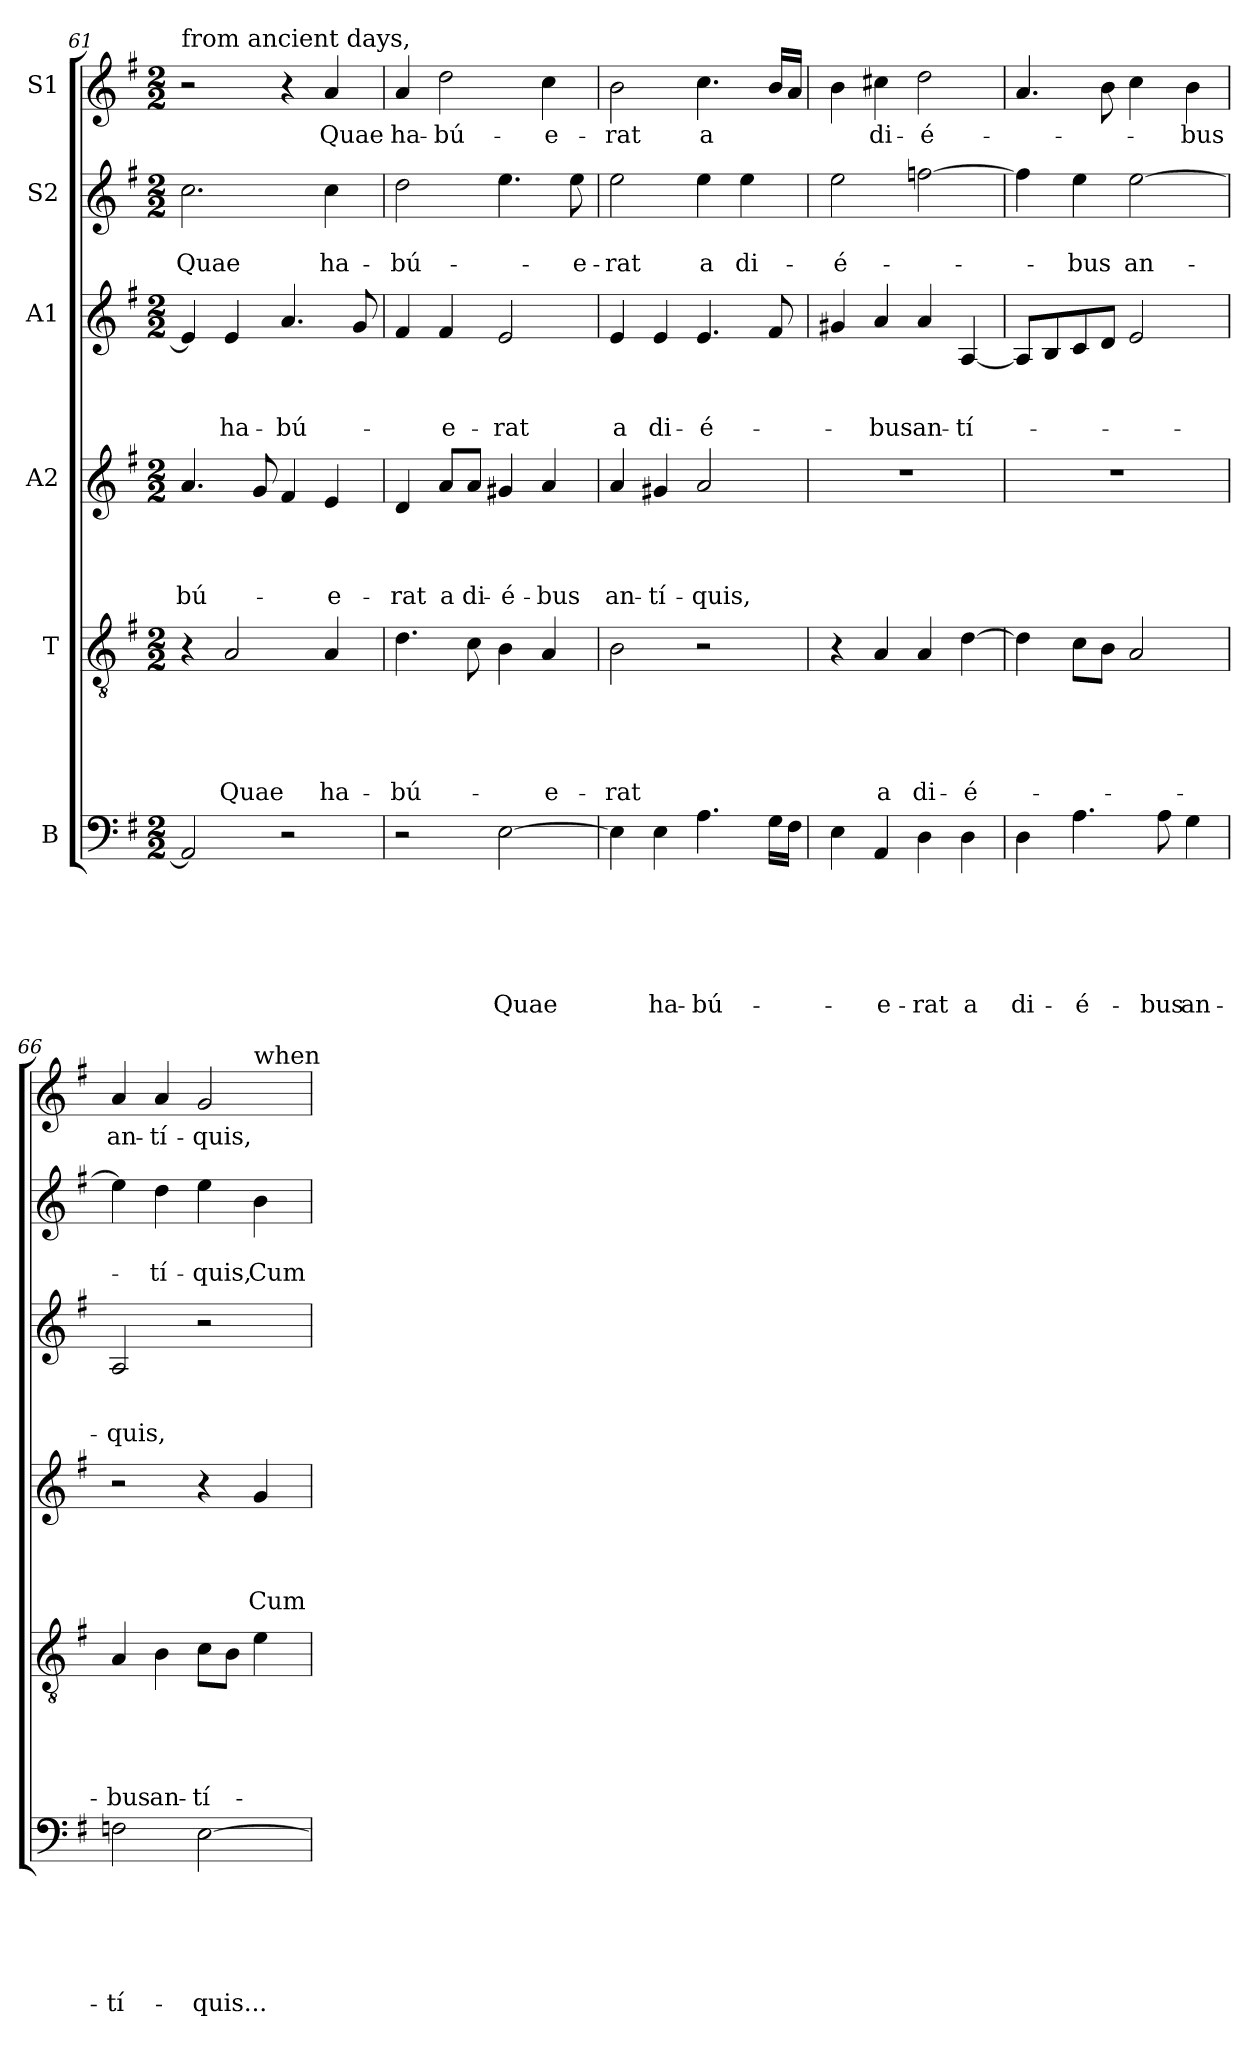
**kern	**text	**text	**text	**text	**text	**text	**kern	**text	**text	**text	**text	**text	**kern	**text	**text	**text	**text	**kern	**text	**text	**text	**kern	**text	**text	**kern	**text
*part6	*part6	*part6	*part6	*part6	*part6	*part6	*part5	*part5	*part5	*part5	*part5	*part5	*part4	*part4	*part4	*part4	*part4	*part3	*part3	*part3	*part3	*part2	*part2	*part2	*part1	*part1
*staff6	*staff6	*staff6	*staff6	*staff6	*staff6	*staff6	*staff5	*staff5	*staff5	*staff5	*staff5	*staff5	*staff4	*staff4	*staff4	*staff4	*staff4	*staff3	*staff3	*staff3	*staff3	*staff2	*staff2	*staff2	*staff1	*staff1
*I"B	*	*	*	*	*	*	*I"T	*	*	*	*	*	*I"A2	*	*	*	*	*I"A1	*	*	*	*I"S2	*	*	*I"S1	*
*clefF4	*	*	*	*	*	*	*clefGv2	*	*	*	*	*	*clefG2	*	*	*	*	*clefG2	*	*	*	*clefG2	*	*	*clefG2	*
*k[f#]	*	*	*	*	*	*	*k[f#]	*	*	*	*	*	*k[f#]	*	*	*	*	*k[f#]	*	*	*	*k[f#]	*	*	*k[f#]	*
*G:	*	*	*	*	*	*	*G:	*	*	*	*	*	*G:	*	*	*	*	*G:	*	*	*	*G:	*	*	*G:	*
*M2/2	*	*	*	*	*	*	*M2/2	*	*	*	*	*	*M2/2	*	*	*	*	*M2/2	*	*	*	*M2/2	*	*	*M2/2	*
=61	=61	=61	=61	=61	=61	=61	=61	=61	=61	=61	=61	=61	=61	=61	=61	=61	=61	=61	=61	=61	=61	=61	=61	=61	=61	=61
!	!	!	!	!	!	!	!	!	!	!	!	!	!	!	!	!	!	!	!	!	!	!	!	!	!LO:TX:a:t=from ancient days,	!
!	!	!	!	!	!	!	!	!	!	!	!	!	!	!	!	!	!LO:LY:b	!	!	!	!	!	!	!LO:LY:b	!	!
2AA/]	.	.	.	.	.	.	4r	.	.	.	.	.	4.a/	.	.	.	-bú-	4e/]	.	.	.	2.cc\	.	Quae	2r	.
!	!	!	!	!	!	!	!	!	!	!	!	!LO:LY:b	!	!	!	!	!	!	!	!	!LO:LY:b	!	!	!	!	!
.	.	.	.	.	.	.	2A/	.	.	.	.	Quae	.	.	.	.	.	4e/	.	.	ha-	.	.	.	.	.
.	.	.	.	.	.	.	.	.	.	.	.	.	8g/	.	.	.	.	.	.	.	.	.	.	.	.	.
!	!	!	!	!	!	!	!	!	!	!	!	!	!	!	!	!	!	!	!	!	!LO:LY:b	!	!	!	!	!
2r	.	.	.	.	.	.	.	.	.	.	.	.	4f#/	.	.	.	.	4.a/	.	.	-bú-	.	.	.	4r	.
!	!	!	!	!	!	!	!	!	!	!	!	!LO:LY:b	!	!	!	!	!LO:LY:b	!	!	!	!	!	!	!LO:LY:b	!	!LO:LY:b
.	.	.	.	.	.	.	4A/	.	.	.	.	ha-	4e/	.	.	.	-e-	.	.	.	.	4cc\	.	ha-	4a/	Quae
.	.	.	.	.	.	.	.	.	.	.	.	.	.	.	.	.	.	8g/	.	.	.	.	.	.	.	.
=62	=62	=62	=62	=62	=62	=62	=62	=62	=62	=62	=62	=62	=62	=62	=62	=62	=62	=62	=62	=62	=62	=62	=62	=62	=62	=62
!	!	!	!	!	!	!	!	!	!	!	!	!LO:LY:b	!	!	!	!	!LO:LY:b	!	!	!	!	!	!	!LO:LY:b	!	!LO:LY:b
2r	.	.	.	.	.	.	4.d\	.	.	.	.	-bú-	4d/	.	.	.	-rat	4f#/	.	.	.	2dd\	.	-bú-	4a/	ha-
!	!	!	!	!	!	!	!	!	!	!	!	!	!	!	!	!	!LO:LY:b	!	!	!	!LO:LY:b	!	!	!	!	!LO:LY:b
.	.	.	.	.	.	.	.	.	.	.	.	.	8a/L	.	.	.	a	4f#/	.	.	-e-	.	.	.	2dd\	-bú-
!	!	!	!	!	!	!	!	!	!	!	!	!	!	!	!	!	!LO:LY:b	!	!	!	!	!	!	!	!	!
.	.	.	.	.	.	.	8c\	.	.	.	.	.	8a/J	.	.	.	di-	.	.	.	.	.	.	.	.	.
!	!	!	!	!	!	!LO:LY:b	!	!	!	!	!	!	!	!	!	!	!LO:LY:b	!	!	!	!LO:LY:b	!	!	!	!	!
[2E\	.	.	.	.	.	Quae	4B\	.	.	.	.	.	4g#X/	.	.	.	-é-	2e/	.	.	-rat	4.ee\	.	.	.	.
!	!	!	!	!	!	!	!	!	!	!	!	!LO:LY:b	!	!	!	!	!LO:LY:b	!	!	!	!	!	!	!	!	!LO:LY:b
.	.	.	.	.	.	.	4A/	.	.	.	.	-e-	4a/	.	.	.	-bus	.	.	.	.	.	.	.	4cc\	-e-
!	!	!	!	!	!	!	!	!	!	!	!	!	!	!	!	!	!	!	!	!	!	!	!	!LO:LY:b	!	!
.	.	.	.	.	.	.	.	.	.	.	.	.	.	.	.	.	.	.	.	.	.	8ee\	.	-e-	.	.
=63	=63	=63	=63	=63	=63	=63	=63	=63	=63	=63	=63	=63	=63	=63	=63	=63	=63	=63	=63	=63	=63	=63	=63	=63	=63	=63
!	!	!	!	!	!	!	!	!	!	!	!	!LO:LY:b	!	!	!	!	!LO:LY:b	!	!	!	!LO:LY:b	!	!	!LO:LY:b	!	!LO:LY:b
4E\]	.	.	.	.	.	.	2B\	.	.	.	.	-rat	4a/	.	.	.	an-	4e/	.	.	a	2ee\	.	-rat	2b\	-rat
!	!	!	!	!	!	!LO:LY:b	!	!	!	!	!	!	!	!	!	!	!LO:LY:b	!	!	!	!LO:LY:b	!	!	!	!	!
4E\	.	.	.	.	.	ha-	.	.	.	.	.	.	4g#X/	.	.	.	-tí-	4e/	.	.	di-	.	.	.	.	.
!	!	!	!	!	!	!LO:LY:b	!	!	!	!	!	!	!	!	!	!	!LO:LY:b	!	!	!	!LO:LY:b	!	!	!LO:LY:b	!	!LO:LY:b
4.A\	.	.	.	.	.	-bú-	2r	.	.	.	.	.	2a/	.	.	.	-quis,	4.e/	.	.	-é-	4ee\	.	a	4.cc\	a
!	!	!	!	!	!	!	!	!	!	!	!	!	!	!	!	!	!	!	!	!	!	!	!	!LO:LY:b	!	!
.	.	.	.	.	.	.	.	.	.	.	.	.	.	.	.	.	.	.	.	.	.	4ee\	.	di-	.	.
16G\LL	.	.	.	.	.	.	.	.	.	.	.	.	.	.	.	.	.	8f#/	.	.	.	.	.	.	16b/LL	.
16F#\JJ	.	.	.	.	.	.	.	.	.	.	.	.	.	.	.	.	.	.	.	.	.	.	.	.	16a/JJ	.
!!LO:PB:g=z
=64	=64	=64	=64	=64	=64	=64	=64	=64	=64	=64	=64	=64	=64	=64	=64	=64	=64	=64	=64	=64	=64	=64	=64	=64	=64	=64
!	!	!	!	!	!	!	!	!	!	!	!	!	!	!	!	!	!	!	!	!	!	!	!	!LO:LY:b	!	!
4E\	.	.	.	.	.	.	4r	.	.	.	.	.	1r	.	.	.	.	4g#X/	.	.	.	2ee\	.	-é-	4b\	.
!	!	!	!	!	!	!LO:LY:b	!	!	!	!	!	!LO:LY:b	!	!	!	!	!	!	!	!	!LO:LY:b	!	!	!	!	!LO:LY:b
4AA/	.	.	.	.	.	-e-	4A/	.	.	.	.	a	.	.	.	.	.	4a/	.	.	-bus	.	.	.	4cc#X\	di-
!	!	!	!	!	!	!LO:LY:b	!	!	!	!	!	!LO:LY:b	!	!	!	!	!	!	!	!	!LO:LY:b	!	!	!	!	!LO:LY:b
4D\	.	.	.	.	.	-rat	4A/	.	.	.	.	di-	.	.	.	.	.	4a/	.	.	an-	[2ffn\	.	.	2dd\	-é-
!	!	!	!	!	!	!LO:LY:b	!	!	!	!	!	!LO:LY:b	!	!	!	!	!	!	!	!	!LO:LY:b	!	!	!	!	!
4D\	.	.	.	.	.	a	[4d\	.	.	.	.	-é-	.	.	.	.	.	[4A/	.	.	-tí-	.	.	.	.	.
=65	=65	=65	=65	=65	=65	=65	=65	=65	=65	=65	=65	=65	=65	=65	=65	=65	=65	=65	=65	=65	=65	=65	=65	=65	=65	=65
!	!	!	!	!	!	!LO:LY:b	!	!	!	!	!	!	!	!	!	!	!	!	!	!	!	!	!	!	!	!
4D\	.	.	.	.	.	di-	4d\]	.	.	.	.	.	1r	.	.	.	.	8A/L]	.	.	.	4ff\]	.	.	4.a/	.
.	.	.	.	.	.	.	.	.	.	.	.	.	.	.	.	.	.	8B/	.	.	.	.	.	.	.	.
!	!	!	!	!	!	!LO:LY:b	!	!	!	!	!	!	!	!	!	!	!	!	!	!	!	!	!	!LO:LY:b	!	!
4.A\	.	.	.	.	.	-é-	8c\L	.	.	.	.	.	.	.	.	.	.	8c/	.	.	.	4ee\	.	-bus	.	.
.	.	.	.	.	.	.	8B\J	.	.	.	.	.	.	.	.	.	.	8d/J	.	.	.	.	.	.	8b\	.
!	!	!	!	!	!	!	!	!	!	!	!	!	!	!	!	!	!	!	!	!	!	!	!	!LO:LY:b	!	!
.	.	.	.	.	.	.	2A/	.	.	.	.	.	.	.	.	.	.	2e/	.	.	.	[2ee\	.	an-	4cc\	.
!	!	!	!	!	!	!LO:LY:b	!	!	!	!	!	!	!	!	!	!	!	!	!	!	!	!	!	!	!	!
8A\	.	.	.	.	.	-bus	.	.	.	.	.	.	.	.	.	.	.	.	.	.	.	.	.	.	.	.
!	!	!	!	!	!	!LO:LY:b	!	!	!	!	!	!	!	!	!	!	!	!	!	!	!	!	!	!	!	!LO:LY:b
4G\	.	.	.	.	.	an-	.	.	.	.	.	.	.	.	.	.	.	.	.	.	.	.	.	.	4b\	-bus
=66	=66	=66	=66	=66	=66	=66	=66	=66	=66	=66	=66	=66	=66	=66	=66	=66	=66	=66	=66	=66	=66	=66	=66	=66	=66	=66
!	!	!	!	!	!	!LO:LY:b	!	!	!	!	!	!LO:LY:b	!	!	!	!	!	!	!	!	!LO:LY:b	!	!	!	!	!LO:LY:b
*	*	*	*	*	*	*	*	*	*	*	*	*	*	*	*	*	*	*	*	*	*	*	*	*	*^	*
2Fn\	.	.	.	.	.	-tí-	4A/	.	.	.	.	-bus	2r	.	.	.	.	2A/	.	.	-quis,	4ee\]	.	.	4a/	2.ryy	an-
!	!	!	!	!	!	!	!	!	!	!	!	!LO:LY:b	!	!	!	!	!	!	!	!	!	!	!	!LO:LY:b	!	!	!LO:LY:b
.	.	.	.	.	.	.	4B\	.	.	.	.	an-	.	.	.	.	.	.	.	.	.	4dd\	.	-tí-	4a/	.	-tí-
!	!	!	!	!	!	!LO:LY:b	!	!	!	!	!	!LO:LY:b	!	!	!	!	!	!	!	!	!	!	!	!LO:LY:b	!	!	!LO:LY:b
[2E\	.	.	.	.	.	-quis...	8c\L	.	.	.	.	-tí-	4r	.	.	.	.	2r	.	.	.	4ee\	.	-quis,	2g/	.	-quis,
.	.	.	.	.	.	.	8B\J	.	.	.	.	.	.	.	.	.	.	.	.	.	.	.	.	.	.	.	.
!	!	!	!	!	!	!	!	!	!	!	!	!	!	!	!	!	!	!	!	!	!	!	!	!	!	!LO:TX:a:t=when	!
!	!	!	!	!	!	!	!	!	!	!	!	!	!	!	!	!	!LO:LY:b	!	!	!	!	!	!	!LO:LY:b	!	!	!
.	.	.	.	.	.	.	4e\	.	.	.	.	.	4g/	.	.	.	Cum	.	.	.	.	4b\	.	Cum	.	4ryy	.
*	*	*	*	*	*	*	*	*	*	*	*	*	*	*	*	*	*	*	*	*	*	*	*	*	*v	*v	*
=	=	=	=	=	=	=	=	=	=	=	=	=	=	=	=	=	=	=	=	=	=	=	=	=	=	=
*-	*-	*-	*-	*-	*-	*-	*-	*-	*-	*-	*-	*-	*-	*-	*-	*-	*-	*-	*-	*-	*-	*-	*-	*-	*-	*-
